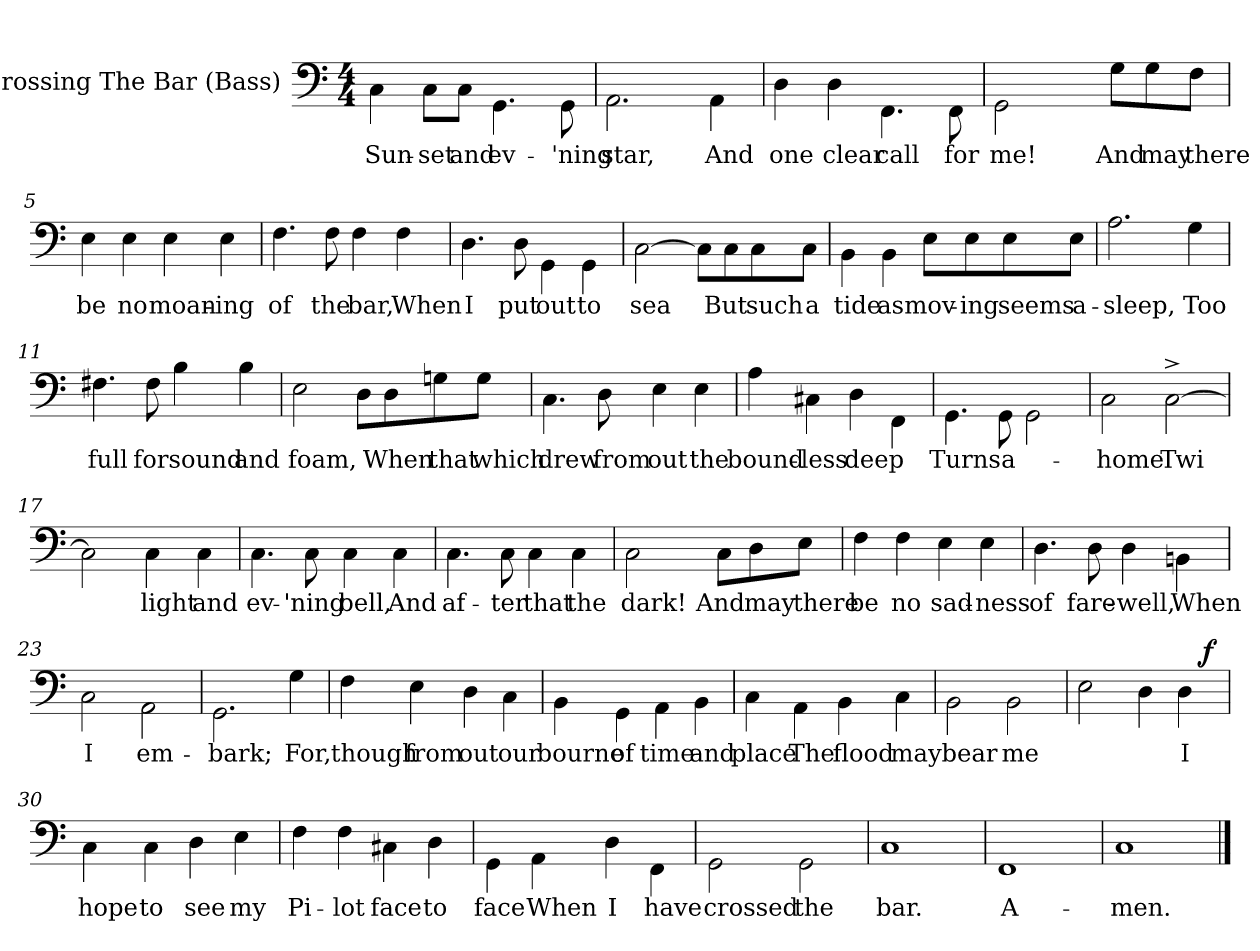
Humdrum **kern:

**kern	**text	**dynam
*part1	*part1	*part1
*staff1	*staff1	*staff1
*I"Crossing The Bar (Bass)	*	*
*clefF4	*	*
*k[]	*	*
*M4/4	*	*
=1	=1	=1
4C\	Sun-	.
8C\L	-set	.
8C\J	and	.
4.GG\	ev-	.
8GG\	-'ning	.
=2	=2	=2
2.AA\	star,	.
4AA\	And	.
=3	=3	=3
4D\	one	.
4D\	clear	.
4.FF\	call	.
8FF\	for	.
!!LO:LB:g=z
=4	=4	=4
2GG\	me!	.
8ryy	.	.
8G\L	And	.
8G\	may	.
8F\J	there	.
=5	=5	=5
4E\	be	.
4E\	no	.
4E\	moan-	.
4E\	-ing	.
=6	=6	=6
4.F\	of	.
8F\	the	.
4F\	bar,	.
4F\	When	.
!!LO:LB:g=z
=7	=7	=7
4.D\	I	.
8D\	put	.
4GG\	out	.
4GG\	to	.
=8	=8	=8
[2C\	sea	.
8C\L]	.	.
8C\	But	.
8C\	such	.
8C\J	a	.
!!LO:LB:g=z
=9	=9	=9
4BB\	tide	.
4BB\	as	.
8E\L	mov-	.
8E\	-ing	.
8E\	seems	.
8E\J	a-	.
=10	=10	=10
2.A\	-sleep,	.
4G\	Too	.
=11	=11	=11
4.F#X\	full	.
8F#\	for	.
4B\	sound	.
4B\	and	.
!!LO:LB:g=z
=12	=12	=12
2E\	foam,	.
8D\L	.	.
8D\	When	.
8Gn\	that	.
8G\J	which	.
=13	=13	=13
4.C\	drew	.
8D\	from	.
4E\	out	.
4E\	the	.
=14	=14	=14
4A\	bound-	.
4C#X\	-less	.
4D\	deep	.
4FF\	.	.
!!LO:PB:g=z
=15	=15	=15
4.GG\	Turns	.
8GG\	a-	.
2GG\	.	.
=16	=16	=16
2C\	home	.
!	!LO:LY:b	!
[2C^\	Twi	.
=17	=17	=17
2C\]	.	.
!	!LO:LY:b	!
4C\	light	.
!	!LO:LY:b	!
4C\	and	.
=18	=18	=18
!	!LO:LY:b	!
4.C\	ev-	.
!	!LO:LY:b	!
8C\	-'ning	.
!	!LO:LY:b	!
4C\	bell,	.
4C\	And	.
!!LO:LB:g=z
=19	=19	=19
4.C\	af-	.
8C\	-ter	.
4C\	that	.
4C\	the	.
=20	=20	=20
2C\	dark!	.
8ryy	.	.
8C\L	And	.
8D\	may	.
8E\J	there	.
=21	=21	=21
4F\	be	.
4F\	no	.
4E\	sad-	.
4E\	-ness	.
=22	=22	=22
4.D\	of	.
8D\	fare-	.
4D\	-well,	.
4BBn\	When	.
!!LO:LB:g=z
=23	=23	=23
2C\	I	.
2AA\	em-	.
=24	=24	=24
2.GG\	-bark;	.
4G\	For,	.
=25	=25	=25
4F\	though	.
4E\	from	.
4D\	out	.
4C\	our	.
=26	=26	=26
4BB\	bourne	.
4GG\	of	.
4AA\	time	.
4BB\	and	.
!!LO:LB:g=z
=27	=27	=27
4C\	place	.
4AA\	The	.
4BB\	flood	.
4C\	may	.
=28	=28	=28
2BB\	bear	.
2BB\	me	.
=29	=29	=29
*^	*	*
2E\	2..ryy	.	.
4D\	.	.	.
4D\	.	I	.
.	8ryy	.	f
*v	*v	*	*
=30	=30	=30
4C\	hope	.
4C\	to	.
4D\	see	.
4E\	my	.
!!LO:LB:g=z
=31	=31	=31
4F\	Pi-	.
4F\	-lot	.
4C#X\	face	.
4D\	to	.
=32	=32	=32
4GG\	face	.
4AA\	When	.
4D\	I	.
4FF\	have	.
=33	=33	=33
2GG\	crossed	.
2GG\	the	.
=34	=34	=34
1C	bar.	.
=35	=35	=35
1FF	A-	.
=36	=36	=36
1C	-men.	.
==	==	==
*-	*-	*-
